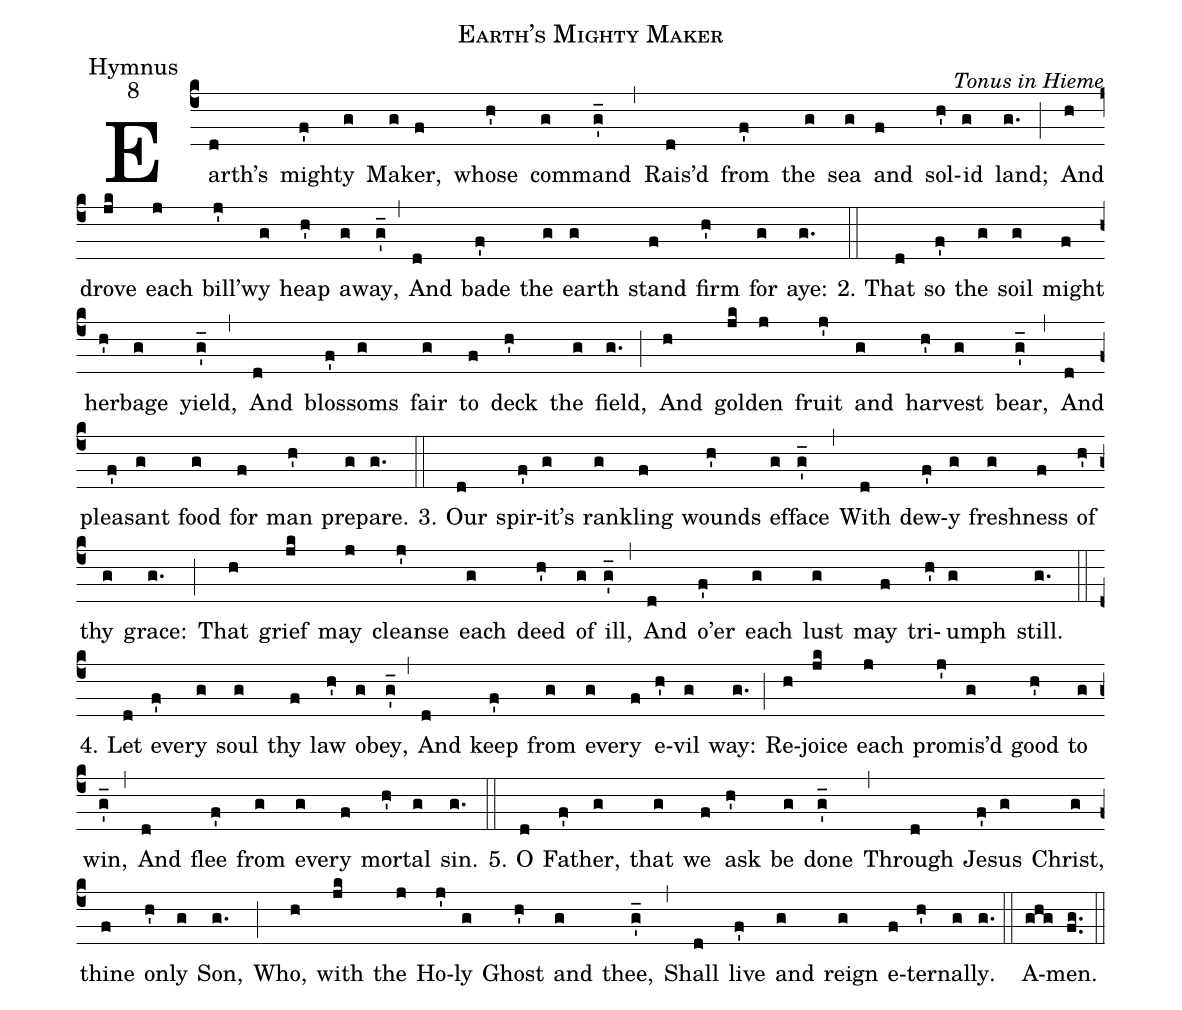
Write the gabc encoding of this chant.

name:Earth's Mighty Maker;
commentary: Tonus in Hieme;
office-part: Hymnus;
mode: 8;
%%
(c4)Earth's(d) might(f')y(g) Mak(g)er,(f) whose(h') com(g)mand(g'_) (,)

Rais'd(d) from(f') the(g) sea(g) and(f) sol(h')id(g) land;(g.) (;)

And(h) drove(jk) each(j) bill'(j')wy(g) heap(h') a(g)way,(g'_) (,)

And(d) bade(f') the(g) earth(g) stand(f) firm(h') for(g) aye:(g.) (::)

2. That(d) so(f') the(g) soil(g) might(f) herb(h')age(g) yield,(g'_) (,)

And(d) blos(f')soms(g) fair(g) to(f) deck(h') the(g) field,(g.) (;)

And(h) gold(jk)en(j) fruit(j') and(g) har(h')vest(g) bear,(g'_) (,)

And(d) pleas(f')ant(g) food(g) for(f) man(h') pre(g)pare.(g.) (::)

3. Our(d) spir(f')it's(g) rank(g)ling(f) wounds(h') ef(g)face(g'_) (,)

With(d) dew(f')y(g) fresh(g)ness(f) of(h') thy(g) grace:(g.) (;)

That(h) grief(jk) may(j) cleanse(j') each(g) deed(h') of(g) ill,(g'_) (,)

And(d) o'er(f') each(g) lust(g) may(f) tri(h')umph(g) still.(g.) (::)

4. Let(d) eve(f')ry(g) soul(g) thy(f) law(h') o(g)bey,(g'_) (,)

And(d) keep(f') from(g) eve(g)ry(f) e(h')vil(g) way:(g.) (;)

Re(h)joice(jk) each(j) prom(j')is'd(g) good(h') to(g) win,(g'_) (,)

And(d) flee(f') from(g) eve(g)ry(f) mor(h')tal(g) sin.(g.) (::)

5. O(d) Fa(f')ther,(g) that(g) we(f) ask(h') be(g) done(g'_) (,)

Through(d) Je(f')sus(g) Christ,(g) thine(f) on(h')ly(g) Son,(g.) (;)

Who,(h) with(jk) the(j) Ho(j')ly(g) Ghost(h') and(g) thee,(g'_) (,)

Shall(d) live(f') and(g) reign(g) e(f)ter(h')nal(g)ly.(g.) (::)

A(ghg)men.(fg..) (::)
